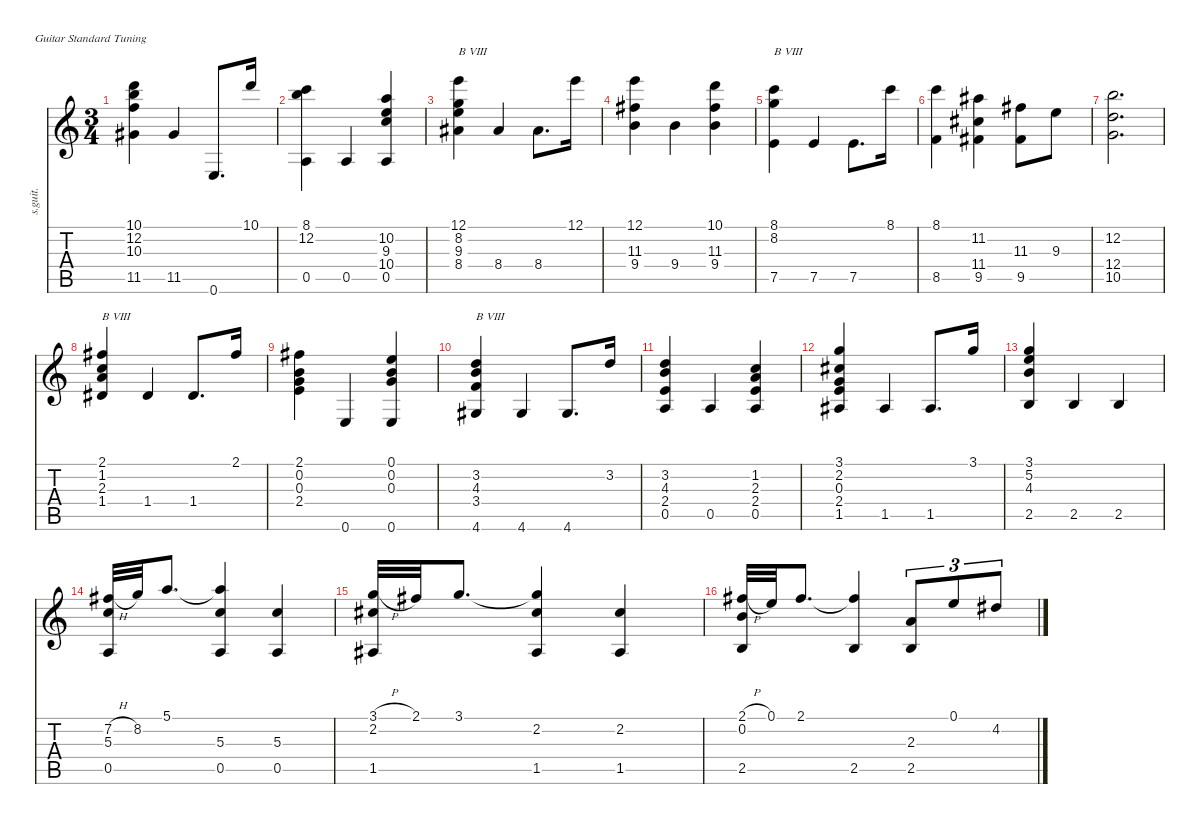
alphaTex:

\defaultSystemsLayout 4
\hideDynamics
\bracketExtendMode nobrackets
\track ("guitare" "s.guit.") {instrument acousticguitarnylon}
\staff {score tabs}
\tuning (E4 B3 G3 D3 A2 E2)
\ts (3 4)
\tempo (60 hide)
\clef g2
\ks c
(10.1 12.2 10.3 11.5{acc #}).4{lyrics (0 "") lyrics (1 "") lyrics (2 "") lyrics (3 "") lyrics (4 "") dy f} 11.5{acc #}.4{lyrics (0 "") lyrics (1 "") lyrics (2 "") lyrics (3 "") lyrics (4 "")} 0.6.8{d lyrics (0 "") lyrics (1 "") lyrics (2 "") lyrics (3 "") lyrics (4 "")} 10.1.16{lyrics (0 "") lyrics (1 "") lyrics (2 "") lyrics (3 "") lyrics (4 "")} |
(8.1 12.2 0.5).4{lyrics (0 "") lyrics (1 "") lyrics (2 "") lyrics (3 "") lyrics (4 "")} 0.5.4{lyrics (0 "") lyrics (1 "") lyrics (2 "") lyrics (3 "") lyrics (4 "")} (10.2 9.3 10.4 0.5).4{lyrics (0 "") lyrics (1 "") lyrics (2 "") lyrics (3 "") lyrics (4 "")} |
(12.1 8.2 9.3 8.4{acc #}).4{txt "B VIII" lyrics (0 "") lyrics (1 "") lyrics (2 "") lyrics (3 "") lyrics (4 "")} 8.4{acc #}.4{lyrics (0 "") lyrics (1 "") lyrics (2 "") lyrics (3 "") lyrics (4 "")} 8.4{acc #}.8{d lyrics (0 "") lyrics (1 "") lyrics (2 "") lyrics (3 "") lyrics (4 "")} 12.1.16{lyrics (0 "") lyrics (1 "") lyrics (2 "") lyrics (3 "") lyrics (4 "")} |
(12.1 11.3{acc #} 9.4).4{lyrics (0 "") lyrics (1 "") lyrics (2 "") lyrics (3 "") lyrics (4 "")} 9.4.4{lyrics (0 "") lyrics (1 "") lyrics (2 "") lyrics (3 "") lyrics (4 "")} (10.1 11.3{acc #} 9.4).4{lyrics (0 "") lyrics (1 "") lyrics (2 "") lyrics (3 "") lyrics (4 "")} |
(8.1 8.2 7.5).4{txt "B VIII" lyrics (0 "") lyrics (1 "") lyrics (2 "") lyrics (3 "") lyrics (4 "")} 7.5.4{lyrics (0 "") lyrics (1 "") lyrics (2 "") lyrics (3 "") lyrics (4 "")} 7.5.8{d lyrics (0 "") lyrics (1 "") lyrics (2 "") lyrics (3 "") lyrics (4 "")} 8.1.16{lyrics (0 "") lyrics (1 "") lyrics (2 "") lyrics (3 "") lyrics (4 "")} |
(8.1 8.5).4{lyrics (0 "") lyrics (1 "") lyrics (2 "") lyrics (3 "") lyrics (4 "")} (11.2{acc #} 11.4{acc #} 9.5{acc #}).4{lyrics (0 "") lyrics (1 "") lyrics (2 "") lyrics (3 "") lyrics (4 "")} (11.3{acc #} 9.5{acc #}).8{lyrics (0 "") lyrics (1 "") lyrics (2 "") lyrics (3 "") lyrics (4 "")} 9.3.8{lyrics (0 "") lyrics (1 "") lyrics (2 "") lyrics (3 "") lyrics (4 "")} |
(12.2 12.4 10.5).2{d lyrics (0 "") lyrics (1 "") lyrics (2 "") lyrics (3 "") lyrics (4 "")} |
(2.1{acc #} 1.2 2.3 1.4{acc #}).4{txt "B VIII" lyrics (0 "") lyrics (1 "") lyrics (2 "") lyrics (3 "") lyrics (4 "")} 1.4{acc #}.4{lyrics (0 "") lyrics (1 "") lyrics (2 "") lyrics (3 "") lyrics (4 "")} 1.4{acc #}.8{d lyrics (0 "") lyrics (1 "") lyrics (2 "") lyrics (3 "") lyrics (4 "")} 2.1{acc #}.16{lyrics (0 "") lyrics (1 "") lyrics (2 "") lyrics (3 "") lyrics (4 "")} |
(2.1{acc #} 0.2 0.3 2.4).4{lyrics (0 "") lyrics (1 "") lyrics (2 "") lyrics (3 "") lyrics (4 "")} 0.6.4{lyrics (0 "") lyrics (1 "") lyrics (2 "") lyrics (3 "") lyrics (4 "")} (0.1 0.2 0.3 0.6).4{lyrics (0 "") lyrics (1 "") lyrics (2 "") lyrics (3 "") lyrics (4 "")} |
(3.2 4.3 3.4 4.6{acc #}).4{txt "B VIII" lyrics (0 "") lyrics (1 "") lyrics (2 "") lyrics (3 "") lyrics (4 "")} 4.6{acc #}.4{lyrics (0 "") lyrics (1 "") lyrics (2 "") lyrics (3 "") lyrics (4 "")} 4.6{acc #}.8{d lyrics (0 "") lyrics (1 "") lyrics (2 "") lyrics (3 "") lyrics (4 "")} 3.2.16{lyrics (0 "") lyrics (1 "") lyrics (2 "") lyrics (3 "") lyrics (4 "")} |
(3.2 4.3 2.4 0.5).4{lyrics (0 "") lyrics (1 "") lyrics (2 "") lyrics (3 "") lyrics (4 "")} 0.5.4{lyrics (0 "") lyrics (1 "") lyrics (2 "") lyrics (3 "") lyrics (4 "")} (1.2 2.3 2.4 0.5).4{lyrics (0 "") lyrics (1 "") lyrics (2 "") lyrics (3 "") lyrics (4 "")} |
(3.1 2.2{acc #} 0.3 2.4 1.5{acc #}).4{lyrics (0 "") lyrics (1 "") lyrics (2 "") lyrics (3 "") lyrics (4 "")} 1.5{acc #}.4{lyrics (0 "") lyrics (1 "") lyrics (2 "") lyrics (3 "") lyrics (4 "")} 1.5{acc #}.8{d lyrics (0 "") lyrics (1 "") lyrics (2 "") lyrics (3 "") lyrics (4 "")} 3.1.16{lyrics (0 "") lyrics (1 "") lyrics (2 "") lyrics (3 "") lyrics (4 "")} |
(3.1 5.2 4.3 2.5).4{lyrics (0 "") lyrics (1 "") lyrics (2 "") lyrics (3 "") lyrics (4 "")} 2.5.4{lyrics (0 "") lyrics (1 "") lyrics (2 "") lyrics (3 "") lyrics (4 "")} 2.5.4{lyrics (0 "") lyrics (1 "") lyrics (2 "") lyrics (3 "") lyrics (4 "")} |
(7.2{h acc #} 5.3 0.5).32{lyrics (0 "") lyrics (1 "") lyrics (2 "") lyrics (3 "") lyrics (4 "")} 8.2.32{lyrics (0 "") lyrics (1 "") lyrics (2 "") lyrics (3 "") lyrics (4 "")} 5.1.8{d lyrics (0 "") lyrics (1 "") lyrics (2 "") lyrics (3 "") lyrics (4 "")} (5.1{t} 5.3 0.5).4{lyrics (0 "") lyrics (1 "") lyrics (2 "") lyrics (3 "") lyrics (4 "")} (5.3 0.5).4{lyrics (0 "") lyrics (1 "") lyrics (2 "") lyrics (3 "") lyrics (4 "")} |
\tempo (50 hide)
(3.1{h} 2.2{acc #} 1.5{acc #}).32{lyrics (0 "") lyrics (1 "") lyrics (2 "") lyrics (3 "") lyrics (4 "")} 2.1{acc #}.32{lyrics (0 "") lyrics (1 "") lyrics (2 "") lyrics (3 "") lyrics (4 "")} 3.1.8{d lyrics (0 "") lyrics (1 "") lyrics (2 "") lyrics (3 "") lyrics (4 "")} (3.1{t} 2.2{acc #} 1.5{acc #}).4{lyrics (0 "") lyrics (1 "") lyrics (2 "") lyrics (3 "") lyrics (4 "")} (2.2{acc #} 1.5{acc #}).4{lyrics (0 "") lyrics (1 "") lyrics (2 "") lyrics (3 "") lyrics (4 "")} |
\tempo (36 hide)
(2.1{h acc #} 0.2 2.5).32{lyrics (0 "") lyrics (1 "") lyrics (2 "") lyrics (3 "") lyrics (4 "")} 0.1.32{lyrics (0 "") lyrics (1 "") lyrics (2 "") lyrics (3 "") lyrics (4 "")} 2.1{acc #}.8{d lyrics (0 "") lyrics (1 "") lyrics (2 "") lyrics (3 "") lyrics (4 "")} (2.1{t acc #} 2.5).4{lyrics (0 "") lyrics (1 "") lyrics (2 "") lyrics (3 "") lyrics (4 "")} (2.3 2.5).8{tu (3 2) lyrics (0 "") lyrics (1 "") lyrics (2 "") lyrics (3 "") lyrics (4 "")} 0.1.8{tu (3 2) lyrics (0 "") lyrics (1 "") lyrics (2 "") lyrics (3 "") lyrics (4 "")} 4.2{acc #}.8{tu (3 2) lyrics (0 "") lyrics (1 "") lyrics (2 "") lyrics (3 "") lyrics (4 "")}
